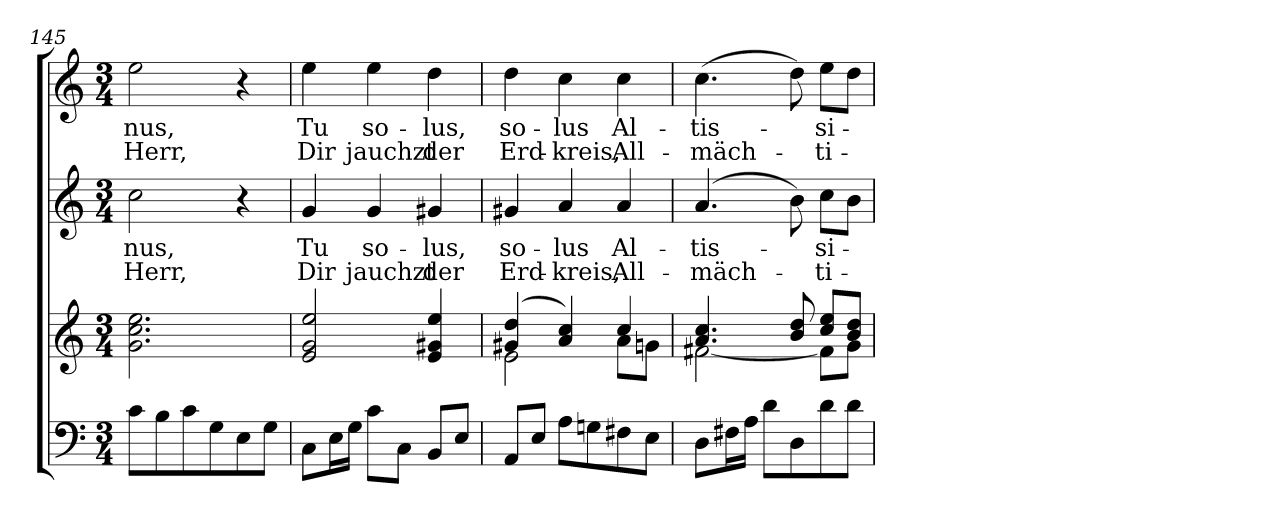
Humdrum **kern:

**kern	**kern	**kern	**text	**text	**kern	**text	**text
*part3	*part3	*part2	*part2	*part2	*part1	*part1	*part1
*staff4	*staff3	*staff2	*staff2	*staff2	*staff1	*staff1	*staff1
*clefF4	*clefG2	*clefG2	*	*	*clefG2	*	*
*k[]	*k[]	*k[]	*	*	*k[]	*	*
*C:	*C:	*C:	*	*	*C:	*	*
*M3/4	*M3/4	*M3/4	*	*	*M3/4	*	*
=145	=145	=145	=145	=145	=145	=145	=145
!	!	!	!LO:LY:b	!LO:LY:b	!	!LO:LY:b	!LO:LY:b
8c\L	2.g\ 2.cc\ 2.ee\	2cc\	-nus,	Herr,	2ee\	-nus,	Herr,
8B\	.	.	.	.	.	.	.
8c\	.	.	.	.	.	.	.
8G\	.	.	.	.	.	.	.
8E\	.	4r	.	.	4r	.	.
8G\J	.	.	.	.	.	.	.
=146	=146	=146	=146	=146	=146	=146	=146
!	!	!	!LO:LY:b	!LO:LY:b	!	!LO:LY:b	!LO:LY:b
8C\L	2e/ 2g/ 2ee/	4g/	Tu	Dir	4ee\	Tu	Dir
16E\L	.	.	.	.	.	.	.
16G\JJ	.	.	.	.	.	.	.
!	!	!	!LO:LY:b	!LO:LY:b	!	!LO:LY:b	!LO:LY:b
8c\L	.	4g/	so-	jauchzt	4ee\	so-	jauchzt
8C\J	.	.	.	.	.	.	.
!	!	!	!LO:LY:b	!LO:LY:b	!	!LO:LY:b	!LO:LY:b
8BB/L	4e/ 4g#X/ 4ee/	4g#X/	-lus,	der	4dd\	-lus,	der
8E/J	.	.	.	.	.	.	.
=147	=147	=147	=147	=147	=147	=147	=147
*	*^	*	*	*	*	*	*
!	!	!	!	!LO:LY:b	!LO:LY:b	!	!LO:LY:b	!LO:LY:b
8AA/L	(4g#X/ 4dd/	2e\	4g#X/	so-	Erd-	4dd\	so-	Erd-
8E/J	.	.	.	.	.	.	.	.
!	!	!	!	!LO:LY:b	!LO:LY:b	!	!LO:LY:b	!LO:LY:b
8A\L	4a/ 4cc/)	.	4a/	-lus	-kreis,	4cc\	-lus	-kreis,
8Gn\	.	.	.	.	.	.	.	.
!	!	!	!	!LO:LY:b	!LO:LY:b	!	!LO:LY:b	!LO:LY:b
8F#X\	4cc/	8a\L	4a/	Al-	All-	4cc\	Al-	All-
8E\J	.	8gn\J	.	.	.	.	.	.
=148	=148	=148	=148	=148	=148	=148	=148	=148
!	!	!	!	!LO:LY:b	!LO:LY:b	!	!LO:LY:b	!LO:LY:b
8D\L	4.a/ 4.cc/	[<2f#X\	(4.a/	-tis-	-mäch-	(>4.cc\	-tis-	-mäch-
16F#X\L	.	.	.	.	.	.	.	.
16A\JJ	.	.	.	.	.	.	.	.
8d\L	.	.	.	.	.	.	.	.
8D\	8b/ 8dd/	.	8b\)	.	.	8dd\)	.	.
!	!	!	!	!LO:LY:b	!LO:LY:b	!	!LO:LY:b	!LO:LY:b
8d\	8cc/ 8ee/L	8f#\L]	8cc\L	-si-	-ti-	8ee\L	-si-	-ti-
8d\J	8b/ 8dd/J	8g\J	8b\J	.	.	8dd\J	.	.
*	*v	*v	*	*	*	*	*	*
=	=	=	=	=	=	=	=
*-	*-	*-	*-	*-	*-	*-	*-
